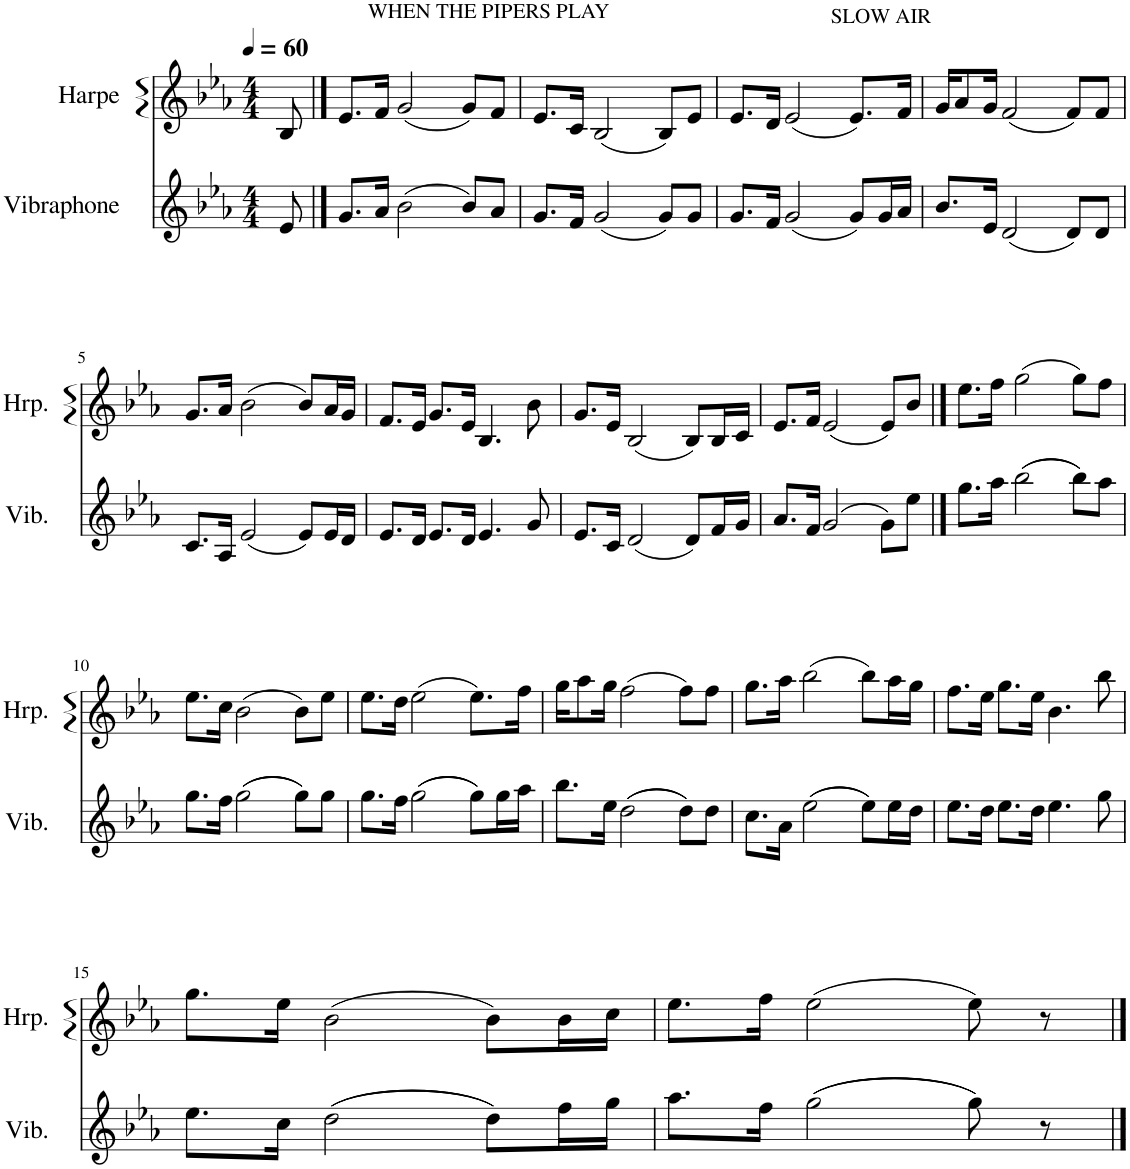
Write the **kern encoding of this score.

**kern	**kern
*part2	*part1
*staff2	*staff1
*I"Vibraphone	*I"Harpe
*I'Vib.	*I'Hrp.
*clefG2	*clefG2
*k[b-e-a-]	*k[b-e-a-]
*M4/4	*M4/4
*MM60	*MM60
=	=
8e-/	8B-/
==1	==1
8.g/L	8.e-/L
16a-/Jk	16f/Jk
!	!LO:TX:a:t=WHEN THE PIPERS PLAY
(2b-\	(2g/
8b-/L)	8g/L)
8a-/J	8f/J
=2	=2
8.g/L	8.e-/L
16f/Jk	16c/Jk
(2g/	(2B-/
8g/L)	8B-/L)
8g/J	8e-/J
=3	=3
8.g/L	8.e-/L
16f/Jk	16d/Jk
!	!LO:TX:a:t=SLOW AIR
(2g/	(2e-/
8g/L)	8.e-/L)
16g/L	.
16a-/JJ	16f/Jk
=4	=4
8.b-/L	16g/KL
.	8a-/
16e-/Jk	16g/Jk
(2d/	(2f/
8d/L)	8f/L)
8d/J	8f/J
!!LO:LB:g=z
=5	=5
8.c/L	8.g/L
16A-/Jk	16a-/Jk
(2e-/	(2b-\
8e-/L)	8b-/L)
16e-/L	16a-/L
16d/JJ	16g/JJ
=6	=6
8.e-/L	8.f/L
16d/Jk	16e-/Jk
8.e-/L	8.g/L
16d/Jk	16e-/Jk
4.e-/	4.B-/
8g/	8b-\
=7	=7
8.e-/L	8.g/L
16c/Jk	16e-/Jk
(2d/	(2B-/
8d/L)	8B-/L)
16f/L	16B-/L
16g/JJ	16c/JJ
=8	=8
8.a-/L	8.e-/L
16f/Jk	16f/Jk
(2g/	(2e-/
8g\L)	8e-/L)
8ee-\J	8b-/J
==9	==9
8.gg\L	8.ee-\L
16aa-\Jk	16ff\Jk
((2bb-\	(2gg\
8bb-\L))	8gg\L)
8aa-\J	8ff\J
!!LO:LB:g=z
=10	=10
8.gg\L	8.ee-\L
16ff\Jk	16cc\Jk
((2gg\	(2b-\
8gg\L))	8b-\L)
8gg\J	8ee-\J
=11	=11
8.gg\L	8.ee-\L
16ff\Jk	16dd\Jk
((2gg\	(2ee-\
8gg\L))	8.ee-\L)
16gg\L	.
16aa-\JJ	16ff\Jk
=12	=12
8.bb-\L	16gg\KL
.	8aa-\
16ee-\Jk	16gg\Jk
((2dd\	(2ff\
8dd\L))	8ff\L)
8dd\J	8ff\J
=13	=13
8.cc\L	8.gg\L
16a-\Jk	16aa-\Jk
((2ee-\	(2bb-\
8ee-\L))	8bb-\L)
16ee-\L	16aa-\L
16dd\JJ	16gg\JJ
=14	=14
8.ee-\L	8.ff\L
16dd\Jk	16ee-\Jk
8.ee-\L	8.gg\L
16dd\Jk	16ee-\Jk
4.ee-\	4.b-\
8gg\	8bb-\
!!LO:LB:g=z
=15	=15
8.ee-\L	8.gg\L
16cc\Jk	16ee-\Jk
((2dd\	(2b-\
8dd\L))	8b-\L)
16ff\L	16b-\L
16gg\JJ	16cc\JJ
=16	=16
8.aa-\L	8.ee-\L
16ff\Jk	16ff\Jk
((2gg\	(2ee-\
8gg\))	8ee-\)
8r	8r
==	==
*-	*-
